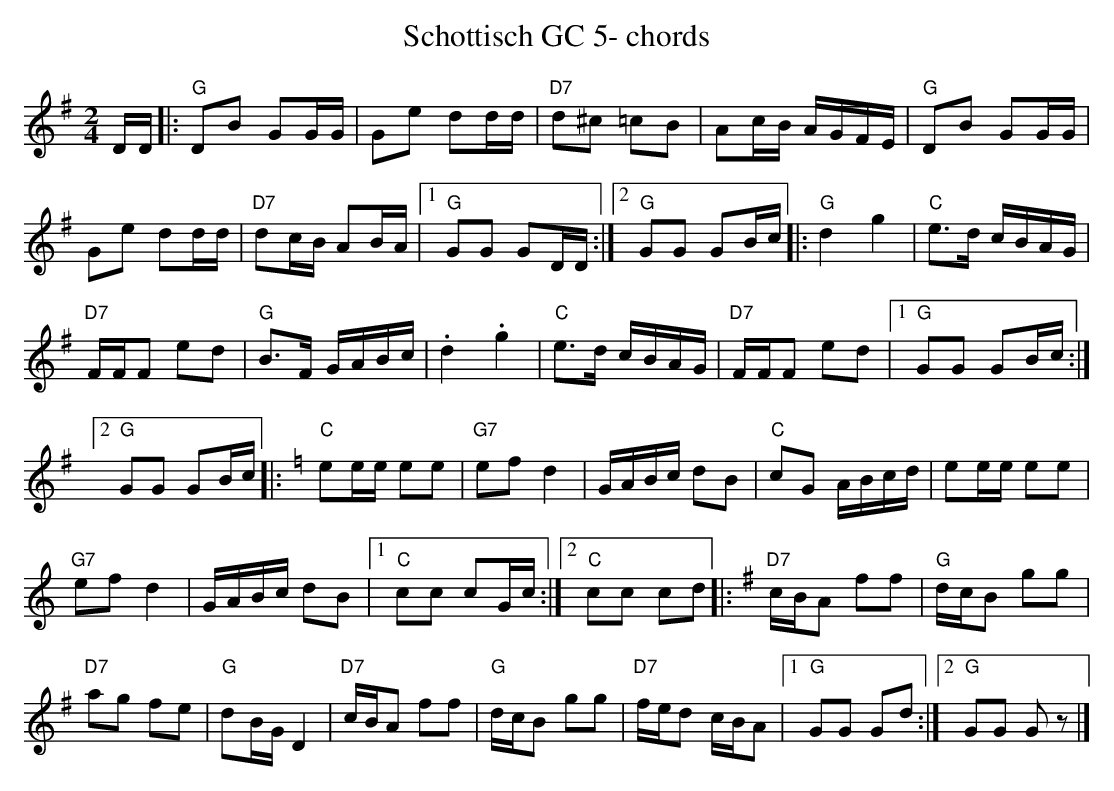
X:1
T:Schottisch GC 5- chords
M:2/4
L:1/16
K:Gmaj%%MIDI gchordon
DD |: "G"D2B2 G2GG | G2e2 d2dd | "D7"d2^c2 =c2B2 | A2cB AGFE | "G"D2B2 G2GG |
G2e2 d2dd | "D7"d2cB A2BA |1 "G"G2G2 G2DD :|2 "G"G2G2 G2Bc |: "G"d4g4 | "C"e3d cBAG |
"D7"FFF2 e2d2 | "G"B3F GABc | .d4.g4 | "C"e3d cBAG | "D7"FFF2 e2d2 |1 "G"G2G2 G2Bc :|2
"G"G2G2 G2Bc |: [K:Cmaj] "C"e2ee e2e2 | "G7"e2f2 d4 | GABc d2B2 | "C"c2G2 ABcd | e2ee e2e2 |
"G7"e2f2d4 | GABc d2B2 |1 "C"c2c2 c2Gc :|2 "C"c2c2 c2d2 |: [K:Gmaj] "D7"cBA2 f2f2 | "G"dcB2 g2g2 |
"D7"a2g2 f2e2 | "G"d2BGD4 | "D7"cBA2 f2f2 | "G"dcB2 g2g2 | "D7"fed2 cBA2 |1 "G"G2G2 G2d2 :|2 "G"G2G2 G2z2 |]
